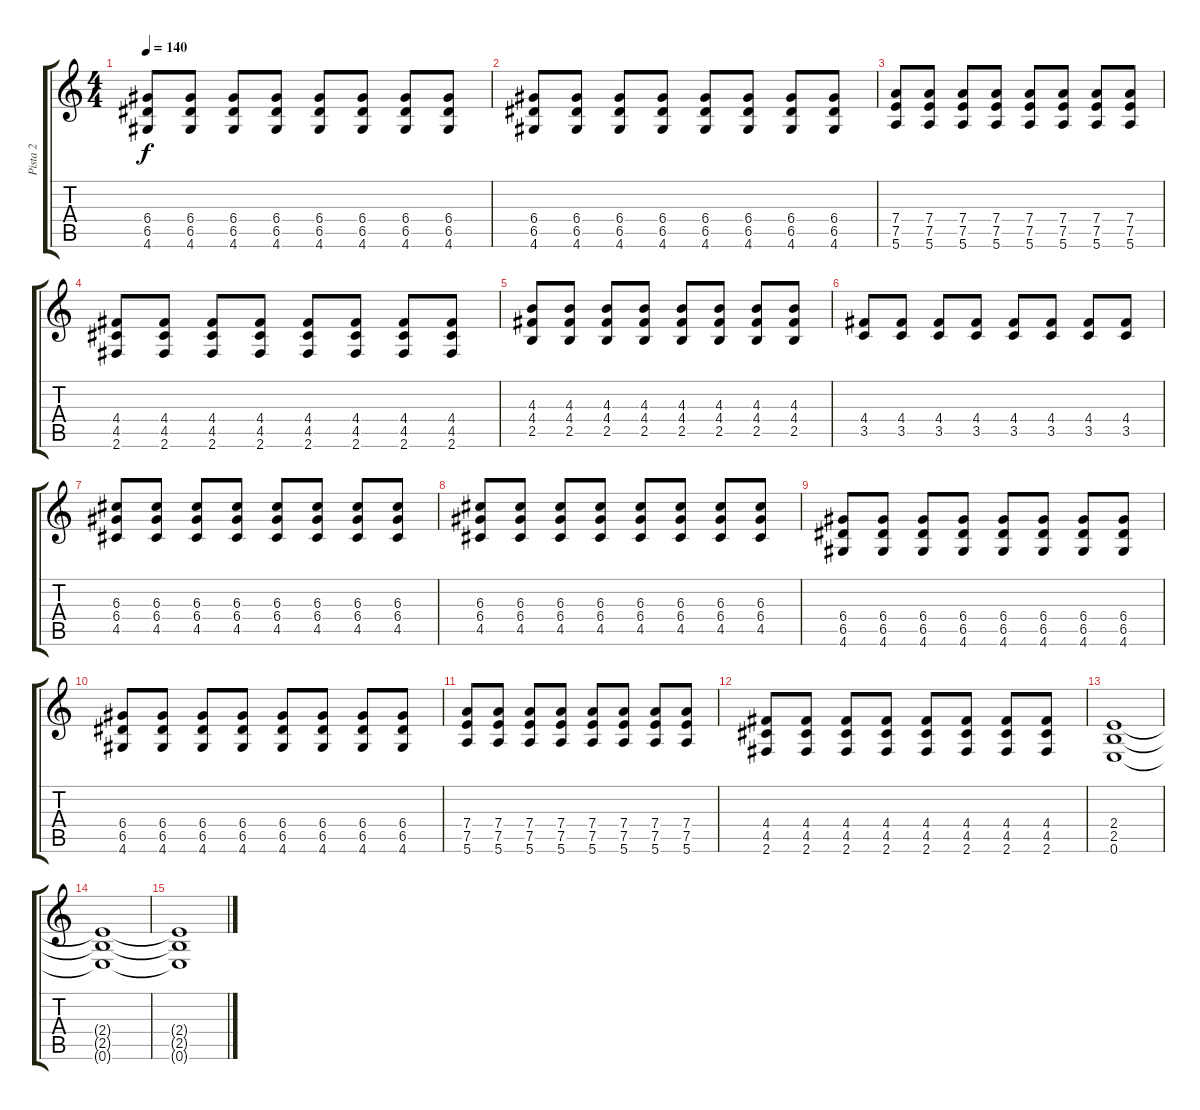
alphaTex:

\track ("Pista 2" "Pista 2") {instrument distortionguitar}
\staff {score tabs}
\tuning (E4 B3 G3 D3 A2 E2) {hide}
\ts (4 4)
\tempo 140
\clef g2
\ks c
(6.4 6.5 4.6).8{dy f} (6.4 6.5 4.6).8 (6.4 6.5 4.6).8 (6.4 6.5 4.6).8 (6.4 6.5 4.6).8 (6.4 6.5 4.6).8 (6.4 6.5 4.6).8 (6.4 6.5 4.6).8 |
(6.4 6.5 4.6).8 (6.4 6.5 4.6).8 (6.4 6.5 4.6).8 (6.4 6.5 4.6).8 (6.4 6.5 4.6).8 (6.4 6.5 4.6).8 (6.4 6.5 4.6).8 (6.4 6.5 4.6).8 |
(7.4 7.5 5.6).8 (7.4 7.5 5.6).8 (7.4 7.5 5.6).8 (7.4 7.5 5.6).8 (7.4 7.5 5.6).8 (7.4 7.5 5.6).8 (7.4 7.5 5.6).8 (7.4 7.5 5.6).8 |
(4.4 4.5 2.6).8 (4.4 4.5 2.6).8 (4.4 4.5 2.6).8 (4.4 4.5 2.6).8 (4.4 4.5 2.6).8 (4.4 4.5 2.6).8 (4.4 4.5 2.6).8 (4.4 4.5 2.6).8 |
(4.3 4.4 2.5).8 (4.3 4.4 2.5).8 (4.3 4.4 2.5).8 (4.3 4.4 2.5).8 (4.3 4.4 2.5).8 (4.3 4.4 2.5).8 (4.3 4.4 2.5).8 (4.3 4.4 2.5).8 |
(4.4 3.5).8 (4.4 3.5).8 (4.4 3.5).8 (4.4 3.5).8 (4.4 3.5).8 (4.4 3.5).8 (4.4 3.5).8 (4.4 3.5).8 |
(6.3 6.4 4.5).8 (6.3 6.4 4.5).8 (6.3 6.4 4.5).8 (6.3 6.4 4.5).8 (6.3 6.4 4.5).8 (6.3 6.4 4.5).8 (6.3 6.4 4.5).8 (6.3 6.4 4.5).8 |
(6.3 6.4 4.5).8 (6.3 6.4 4.5).8 (6.3 6.4 4.5).8 (6.3 6.4 4.5).8 (6.3 6.4 4.5).8 (6.3 6.4 4.5).8 (6.3 6.4 4.5).8 (6.3 6.4 4.5).8 |
(6.4 6.5 4.6).8 (6.4 6.5 4.6).8 (6.4 6.5 4.6).8 (6.4 6.5 4.6).8 (6.4 6.5 4.6).8 (6.4 6.5 4.6).8 (6.4 6.5 4.6).8 (6.4 6.5 4.6).8 |
(6.4 6.5 4.6).8 (6.4 6.5 4.6).8 (6.4 6.5 4.6).8 (6.4 6.5 4.6).8 (6.4 6.5 4.6).8 (6.4 6.5 4.6).8 (6.4 6.5 4.6).8 (6.4 6.5 4.6).8 |
(7.4 7.5 5.6).8 (7.4 7.5 5.6).8 (7.4 7.5 5.6).8 (7.4 7.5 5.6).8 (7.4 7.5 5.6).8 (7.4 7.5 5.6).8 (7.4 7.5 5.6).8 (7.4 7.5 5.6).8 |
(4.4 4.5 2.6).8 (4.4 4.5 2.6).8 (4.4 4.5 2.6).8 (4.4 4.5 2.6).8 (4.4 4.5 2.6).8 (4.4 4.5 2.6).8 (4.4 4.5 2.6).8 (4.4 4.5 2.6).8 |
(2.4 2.5 0.6).1{volume 1} |
(2.4{t} 2.5{t} 0.6{t}).1 |
(2.4{t} 2.5{t} 0.6{t}).1
